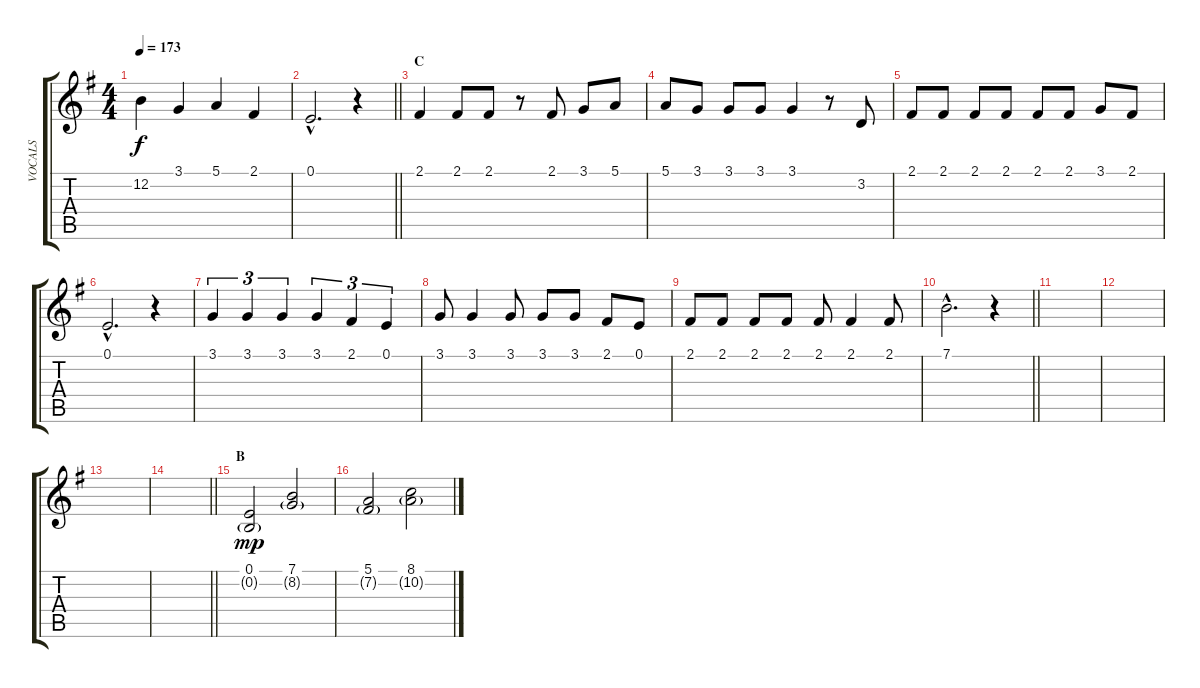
\track ("VOCALS" "VOCALS") {instrument oboe}
\staff {score tabs}
\tuning (E4 B3 G3 D3 A2 E2) {hide}
\ts (4 4)
\tempo 173
\clef g2
\ks g
12.2.4{dy f} 3.1.4 5.1.4 2.1.4 |
\barLineRight lightlight
0.1{hac}.2{d} r.4 |
\section ("" "C")
2.1.4 2.1.8 2.1.8 r.8 2.1.8 3.1.8 5.1.8 |
5.1.8 3.1.8 3.1.8 3.1.8 3.1.4 r.8 3.2.8 |
2.1.8 2.1.8 2.1.8 2.1.8 2.1.8 2.1.8 3.1.8 2.1.8 |
0.1{hac}.2{d} r.4 |
3.1.4{tu (3 2)} 3.1.4{tu (3 2)} 3.1.4{tu (3 2)} 3.1.4{tu (3 2)} 2.1.4{tu (3 2)} 0.1.4{tu (3 2)} |
3.1.8 3.1.4 3.1.8 3.1.8 3.1.8 2.1.8 0.1.8 |
2.1.8 2.1.8 2.1.8 2.1.8 2.1.8 2.1.4 2.1.8 |
\barLineRight lightlight
7.1{hac}.2{d} r.4 |
|
|
|
\barLineRight lightlight
|
\section ("" "B")
(0.1 0.2{g}).2{dy mp} (7.1 8.2{g}).2 |
(5.1 7.2{g}).2 (8.1 10.2{g}).2
